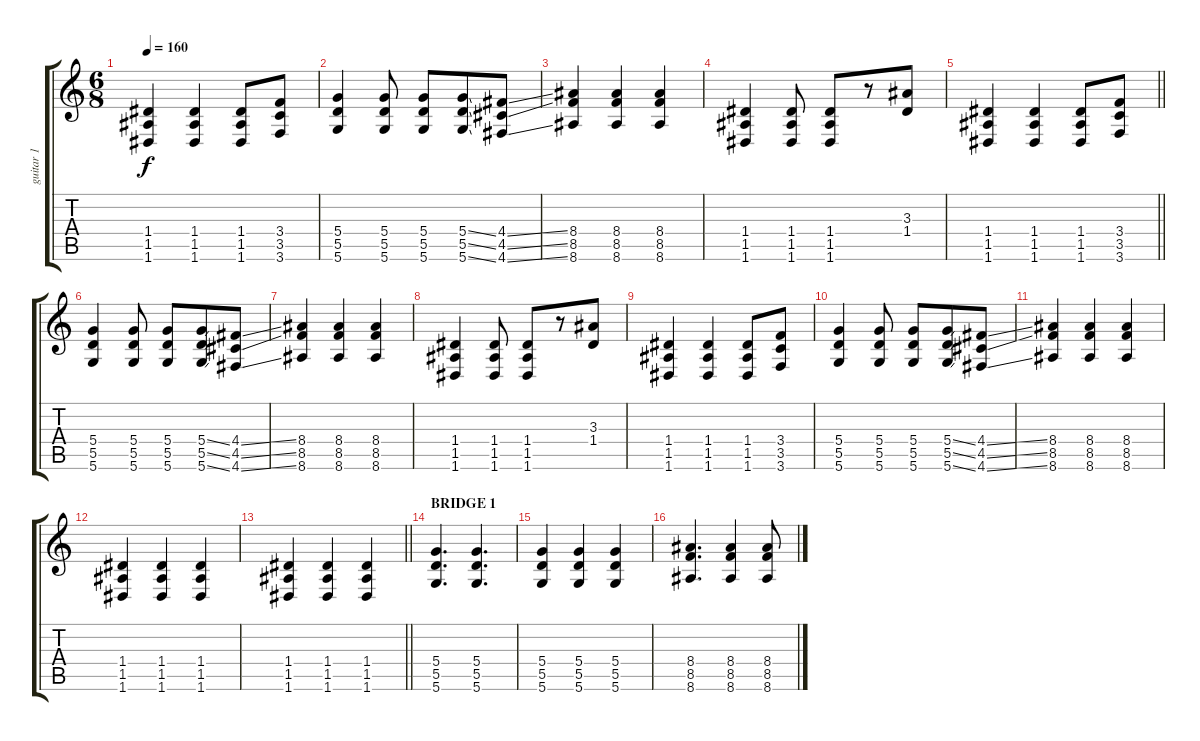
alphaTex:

\track ("guitar 1" "guitar 1") {instrument acousticguitarsteel}
\staff {score tabs}
\tuning (E4 B3 G3 D3 A2 D2) {hide}
\ts (6 8)
\tempo 160
\clef g2
\ks c
(1.4 1.5 1.6).4{dy f} (1.4 1.5 1.6).4 (1.4 1.5 1.6).8 (3.4 3.5 3.6).8 |
(5.4 5.5 5.6).4 (5.4 5.5 5.6).8 (5.4 5.5 5.6).8 (5.4{ss} 5.5{ss} 5.6{ss}).8 (4.4{ss} 4.5{ss} 4.6{ss}).8 |
(8.4 8.5 8.6).4 (8.4 8.5 8.6).4 (8.4 8.5 8.6).4 |
(1.4 1.5 1.6).4 (1.4 1.5 1.6).8 (1.4 1.5 1.6).8 r.8 (3.3 1.4).8 |
\barLineRight lightlight
(1.4 1.5 1.6).4 (1.4 1.5 1.6).4 (1.4 1.5 1.6).8 (3.4 3.5 3.6).8 |
(5.4 5.5 5.6).4 (5.4 5.5 5.6).8 (5.4 5.5 5.6).8 (5.4{ss} 5.5{ss} 5.6{ss}).8 (4.4{ss} 4.5{ss} 4.6{ss}).8 |
(8.4 8.5 8.6).4 (8.4 8.5 8.6).4 (8.4 8.5 8.6).4 |
(1.4 1.5 1.6).4 (1.4 1.5 1.6).8 (1.4 1.5 1.6).8 r.8 (3.3 1.4).8 |
(1.4 1.5 1.6).4 (1.4 1.5 1.6).4 (1.4 1.5 1.6).8 (3.4 3.5 3.6).8 |
(5.4 5.5 5.6).4 (5.4 5.5 5.6).8 (5.4 5.5 5.6).8 (5.4{ss} 5.5{ss} 5.6{ss}).8 (4.4{ss} 4.5{ss} 4.6{ss}).8 |
(8.4 8.5 8.6).4 (8.4 8.5 8.6).4 (8.4 8.5 8.6).4 |
(1.4 1.5 1.6).4 (1.4 1.5 1.6).4 (1.4 1.5 1.6).4 |
\barLineRight lightlight
(1.4 1.5 1.6).4 (1.4 1.5 1.6).4 (1.4 1.5 1.6).4 |
\section ("" "BRIDGE 1")
(5.4 5.5 5.6).4{d} (5.4 5.5 5.6).4{d} |
(5.4 5.5 5.6).4 (5.4 5.5 5.6).4 (5.4 5.5 5.6).4 |
(8.4 8.5 8.6).4{d} (8.4 8.5 8.6).4 (8.4{ss} 8.5{ss} 8.6{ss}).8
